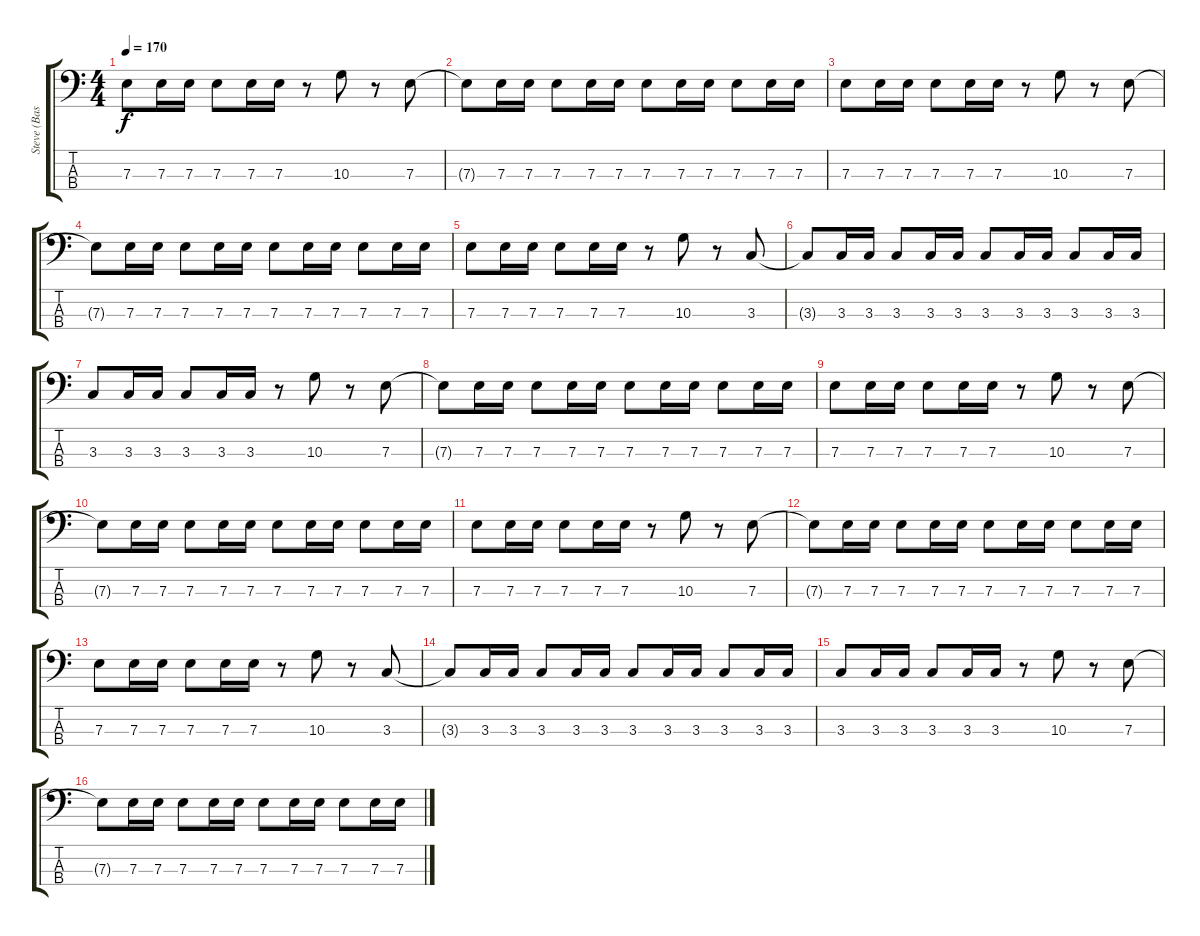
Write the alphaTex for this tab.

\track ("Steve (Bass)" "Steve (Bas") {instrument electricbassfinger}
\staff {score tabs}
\tuning (G2 D2 A1 E1) {hide}
\ts (4 4)
\tempo 170
\clef f4
\ks c
7.3.8{dy f} 7.3.16 7.3.16 7.3.8 7.3.16 7.3.16 r.8 10.3.8 r.8 7.3.8 |
7.3{t}.8 7.3.16 7.3.16 7.3.8 7.3.16 7.3.16 7.3.8 7.3.16 7.3.16 7.3.8 7.3.16 7.3.16 |
7.3.8 7.3.16 7.3.16 7.3.8 7.3.16 7.3.16 r.8 10.3.8 r.8 7.3.8 |
7.3{t}.8 7.3.16 7.3.16 7.3.8 7.3.16 7.3.16 7.3.8 7.3.16 7.3.16 7.3.8 7.3.16 7.3.16 |
7.3.8 7.3.16 7.3.16 7.3.8 7.3.16 7.3.16 r.8 10.3.8 r.8 3.3.8 |
3.3{t}.8 3.3.16 3.3.16 3.3.8 3.3.16 3.3.16 3.3.8 3.3.16 3.3.16 3.3.8 3.3.16 3.3.16 |
3.3.8 3.3.16 3.3.16 3.3.8 3.3.16 3.3.16 r.8 10.3.8 r.8 7.3.8 |
7.3{t}.8 7.3.16 7.3.16 7.3.8 7.3.16 7.3.16 7.3.8 7.3.16 7.3.16 7.3.8 7.3.16 7.3.16 |
7.3.8 7.3.16 7.3.16 7.3.8 7.3.16 7.3.16 r.8 10.3.8 r.8 7.3.8 |
7.3{t}.8 7.3.16 7.3.16 7.3.8 7.3.16 7.3.16 7.3.8 7.3.16 7.3.16 7.3.8 7.3.16 7.3.16 |
7.3.8 7.3.16 7.3.16 7.3.8 7.3.16 7.3.16 r.8 10.3.8 r.8 7.3.8 |
7.3{t}.8 7.3.16 7.3.16 7.3.8 7.3.16 7.3.16 7.3.8 7.3.16 7.3.16 7.3.8 7.3.16 7.3.16 |
7.3.8 7.3.16 7.3.16 7.3.8 7.3.16 7.3.16 r.8 10.3.8 r.8 3.3.8 |
3.3{t}.8 3.3.16 3.3.16 3.3.8 3.3.16 3.3.16 3.3.8 3.3.16 3.3.16 3.3.8 3.3.16 3.3.16 |
3.3.8 3.3.16 3.3.16 3.3.8 3.3.16 3.3.16 r.8 10.3.8 r.8 7.3.8 |
7.3{t}.8 7.3.16 7.3.16 7.3.8 7.3.16 7.3.16 7.3.8 7.3.16 7.3.16 7.3.8 7.3.16 7.3.16
